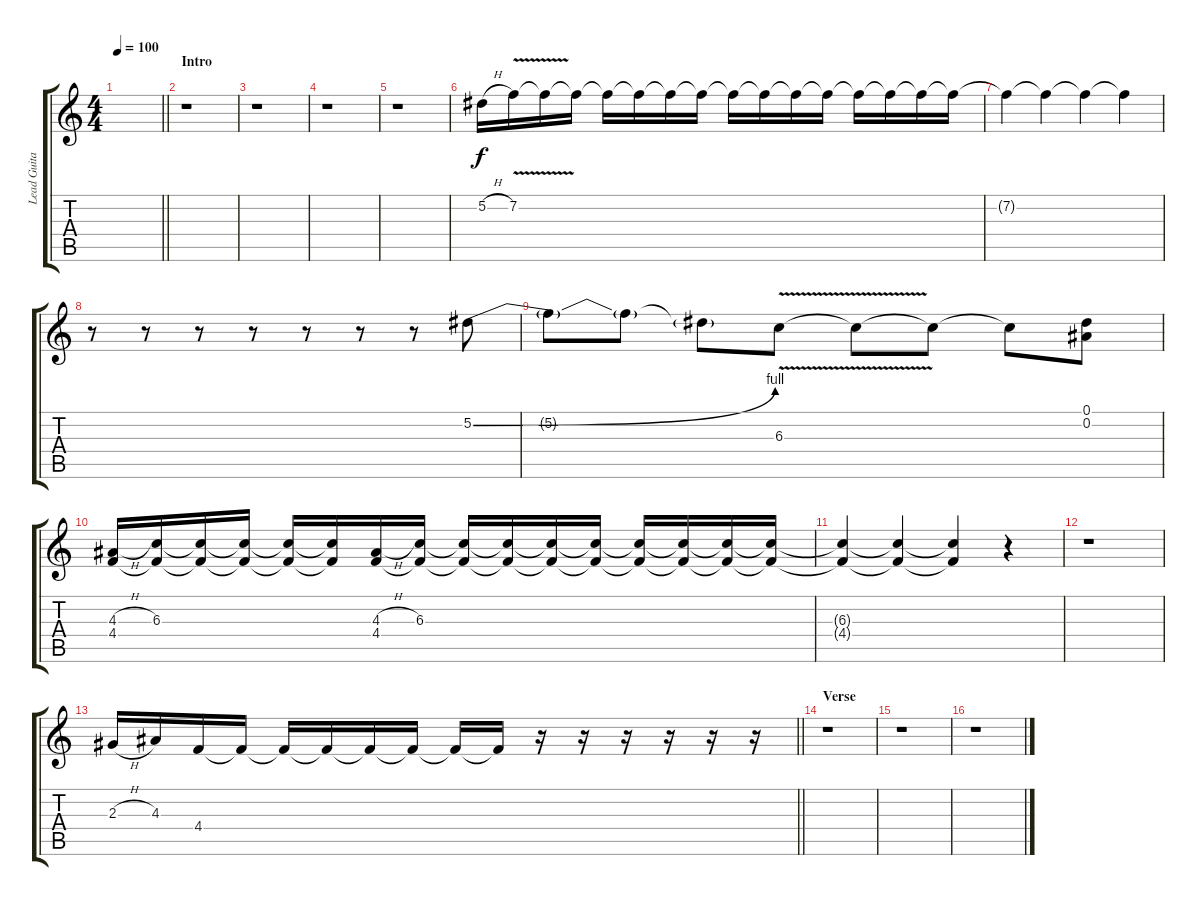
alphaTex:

\track ("Lead Guitar" "Lead Guita") {instrument overdrivenguitar}
\staff {score tabs}
\tuning (Eb4 Bb3 Gb3 Db3 Ab2 Eb2) {hide}
\ts (4 4)
\tempo 100
\clef g2
\barLineRight lightlight
\ks c
|
\section ("" "Intro")
r.1 |
r.1 |
r.1 |
r.1 |
5.2{h}.16 7.2{v}.16 7.2{t}.16 7.2{t}.16 7.2{t}.16 7.2{t}.16 7.2{t}.16 7.2{t}.16 7.2{t}.16 7.2{t}.16 7.2{t}.16 7.2{t}.16 7.2{t}.16 7.2{t}.16 7.2{t}.16 7.2{t}.16 |
7.2{t}.4 7.2{t}.4 7.2{t}.4 7.2{t}.4 |
r.8 r.8 r.8 r.8 r.8 r.8 r.8 5.2{be (bend 0 0 60 4)}.8 |
5.2{t}.8 5.2{t}.8 5.2{t}.8 6.3{v}.8 6.3{t}.8 6.3{t}.8 6.3{t}.8 (0.1 0.2).8 |
(4.3{h} 4.4).16 (6.3 4.4{t}).16 (6.3{t} 4.4{t}).16 (6.3{t} 4.4{t}).16 (6.3{t} 4.4{t}).16 (6.3{t} 4.4{t}).16 (4.3{h} 4.4).16 (6.3 4.4{t}).16 (6.3{t} 4.4{t}).16 (6.3{t} 4.4{t}).16 (6.3{t} 4.4{t}).16 (6.3{t} 4.4{t}).16 (6.3{t} 4.4{t}).16 (6.3{t} 4.4{t}).16 (6.3{t} 4.4{t}).16 (6.3{t} 4.4{t}).16 |
(6.3{t} 4.4{t}).4 (6.3{t} 4.4{t}).4 (6.3{t} 4.4{t}).4 r.4 |
r.1 |
\barLineRight lightlight
2.3{h}.16 4.3.16 4.4.16 4.4{t}.16 4.4{t}.16 4.4{t}.16 4.4{t}.16 4.4{t}.16 4.4{t}.16 4.4{t}.16 r.16 r.16 r.16 r.16 r.16 r.16 |
\section ("" "Verse")
r.1 |
r.1 |
r.1
